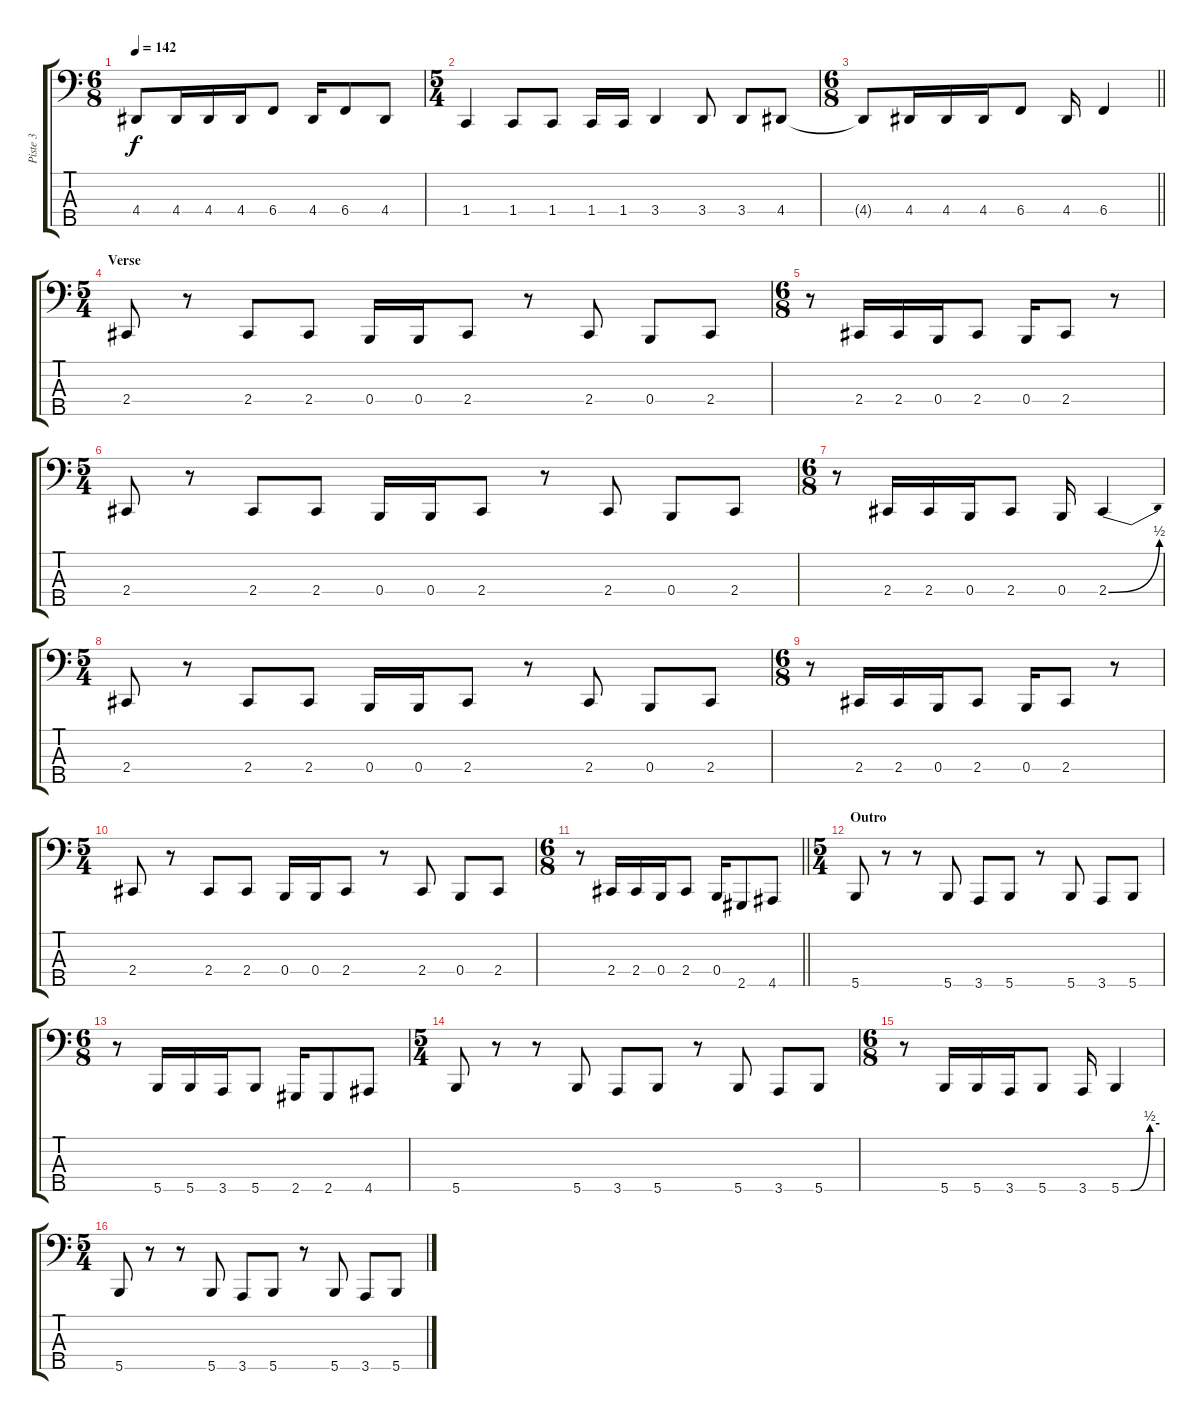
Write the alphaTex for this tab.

\track ("Piste 3" "Piste 3") {instrument electricbasspick}
\staff {score tabs}
\tuning (D2 A1 E1 B0 Gb0) {hide}
\ts (6 8)
\tempo 142
\clef f4
\ks c
4.4{t}.8{dy f} 4.4.16 4.4.16 4.4.16 6.4.8 4.4.16 6.4.8 4.4.8 |
\ts (5 4)
1.4.4 1.4.8 1.4.8 1.4.16 1.4.16 3.4.4 3.4.8 3.4.8 4.4.8 |
\ts (6 8)
\barLineRight lightlight
4.4{t}.8 4.4.16 4.4.16 4.4.16 6.4.8 4.4.16 6.4.4 |
\ts (5 4)
\section ("" "Verse")
2.4.8 r.8 2.4.8 2.4.8 0.4.16 0.4.16 2.4.8 r.8 2.4.8 0.4.8 2.4.8 |
\ts (6 8)
r.8 2.4.16 2.4.16 0.4.16 2.4.8 0.4.16 2.4.8 r.8 |
\ts (5 4)
2.4.8 r.8 2.4.8 2.4.8 0.4.16 0.4.16 2.4.8 r.8 2.4.8 0.4.8 2.4.8 |
\ts (6 8)
r.8 2.4.16 2.4.16 0.4.16 2.4.8 0.4.16 2.4{be (bend 0 0 60 2)}.4 |
\ts (5 4)
2.4.8 r.8 2.4.8 2.4.8 0.4.16 0.4.16 2.4.8 r.8 2.4.8 0.4.8 2.4.8 |
\ts (6 8)
r.8 2.4.16 2.4.16 0.4.16 2.4.8 0.4.16 2.4.8 r.8 |
\ts (5 4)
2.4.8 r.8 2.4.8 2.4.8 0.4.16 0.4.16 2.4.8 r.8 2.4.8 0.4.8 2.4.8 |
\ts (6 8)
\barLineRight lightlight
r.8 2.4.16 2.4.16 0.4.16 2.4.8 0.4.16 2.5.8 4.5.8 |
\ts (5 4)
\section ("" "Outro")
5.5.8 r.8 r.8 5.5.8 3.5.8 5.5.8 r.8 5.5.8 3.5.8 5.5.8 |
\ts (6 8)
r.8 5.5.16 5.5.16 3.5.16 5.5.8 2.5.16 2.5.8 4.5.8 |
\ts (5 4)
5.5.8 r.8 r.8 5.5.8 3.5.8 5.5.8 r.8 5.5.8 3.5.8 5.5.8 |
\ts (6 8)
r.8 5.5.16 5.5.16 3.5.16 5.5.8 3.5.16 5.5{be (custom 0 0 15 0 45 2 60 2)}.4 |
\ts (5 4)
5.5.8 r.8 r.8 5.5.8 3.5.8 5.5.8 r.8 5.5.8 3.5.8 5.5.8
